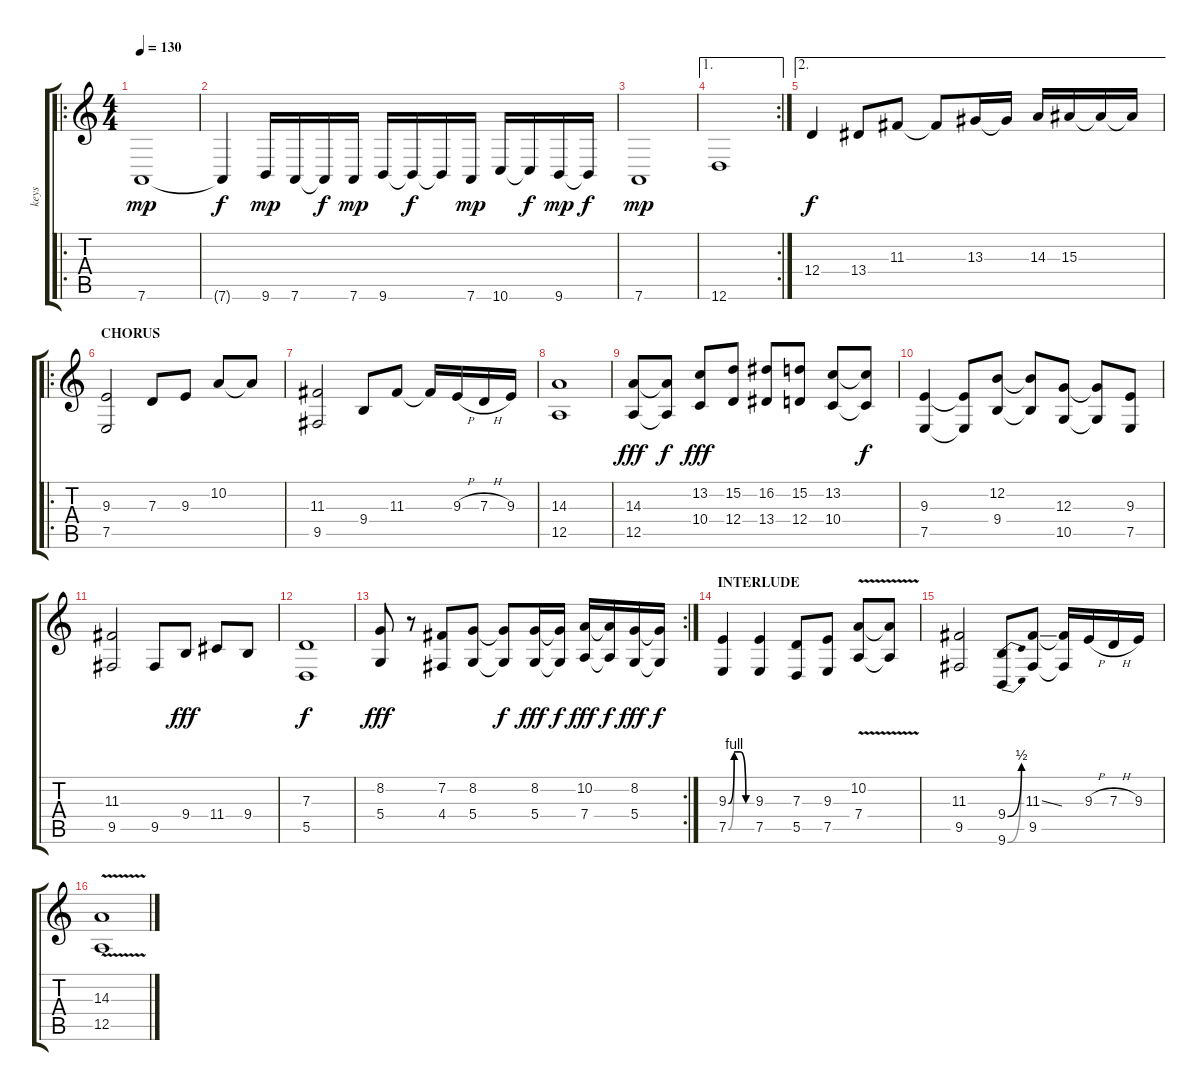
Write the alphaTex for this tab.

\track ("keys" "keys") {instrument brasssection}
\staff {score tabs}
\tuning (E4 B3 G3 D3 A2 D2) {hide}
\ro
\ts (4 4)
\tempo 130
\clef g2
\ks c
7.6.1{dy mp volume 10 balance 16 instrument oboe} |
7.6{t}.4{dy f} 9.6.16{dy mp} 7.6.16 7.6{t}.16{dy f} 7.6.16{dy mp} 9.6.16 9.6{t}.16{dy f} 9.6{t}.16 7.6.16{dy mp} 10.6.16 10.6{t}.16{dy f} 9.6.16{dy mp} 9.6{t}.16{dy f} |
7.6.1{dy mp} |
\ae 1
\rc 2
12.6.1 |
\ae 2
12.4.4{dy f instrument brasssection} 13.4.8 11.3.8 11.3{t}.8 13.3.16 13.3{t}.16 14.3.16 15.3.16 15.3{t}.16 15.3{t}.16 |
\ro
\section ("" "CHORUS")
(9.3 7.5).2{volume 16 balance 16 instrument brasssection} 7.3.8 9.3.8 10.2.8 10.2{t}.8 |
(11.3 9.5).2 9.4.8 11.3.8 11.3{t}.16 9.3{h}.16 7.3{h}.16 9.3.16 |
(14.3 12.5).1 |
(14.3 12.5).8{dy fff} (14.3{t} 12.5{t}).8{dy f} (13.2 10.4).8{dy fff} (15.2 12.4).8 (16.2 13.4).8 (15.2 12.4).8 (13.2 10.4).8 (13.2{t} 10.4{t}).8{dy f} |
(9.3 7.5).4 (9.3{t} 7.5{t}).8 (12.2 9.4).8 (12.2{t} 9.4{t}).8 (12.3 10.5).8 (12.3{t} 10.5{t}).8 (9.3 7.5).8 |
(11.3 9.5).2 9.5.8 9.4.8{dy fff} 11.4.8 9.4.8 |
(7.3 5.5).1{dy f} |
\rc 2
(8.2 5.4).8{dy fff} r.8 (7.2 4.4).8 (8.2 5.4).8 (8.2{t} 5.4{t}).8{dy f} (8.2 5.4).16{dy fff} (8.2{t} 5.4{t}).16{dy f} (10.2 7.4).16{dy fff} (10.2{t} 7.4{t}).16{dy f} (8.2 5.4).16{dy fff} (8.2{t} 5.4{t}).16{dy f} |
\section ("" "INTERLUDE")
(9.3{be (custom 0 0 15 4 30 4 45 0 60 0)} 7.5{be (custom 0 0 15 4 30 4 45 0 60 0)}).4{volume 8 balance 16 instrument altosax} (9.3 7.5).4 (7.3 5.5).8 (9.3 7.5).8 (10.2{v} 7.4{v}).8 (10.2{t} 7.4{t}).8 |
(11.3 9.5).2 (9.4{be (bend 0 0 60 2)} 9.6{be (bend 0 0 60 2)}).8 (11.3{ss} 9.5).8 (11.3{t} 9.5{t}).16 9.3{h}.16 7.3{h}.16 9.3.16 |
(14.3{v} 12.5{v}).1
